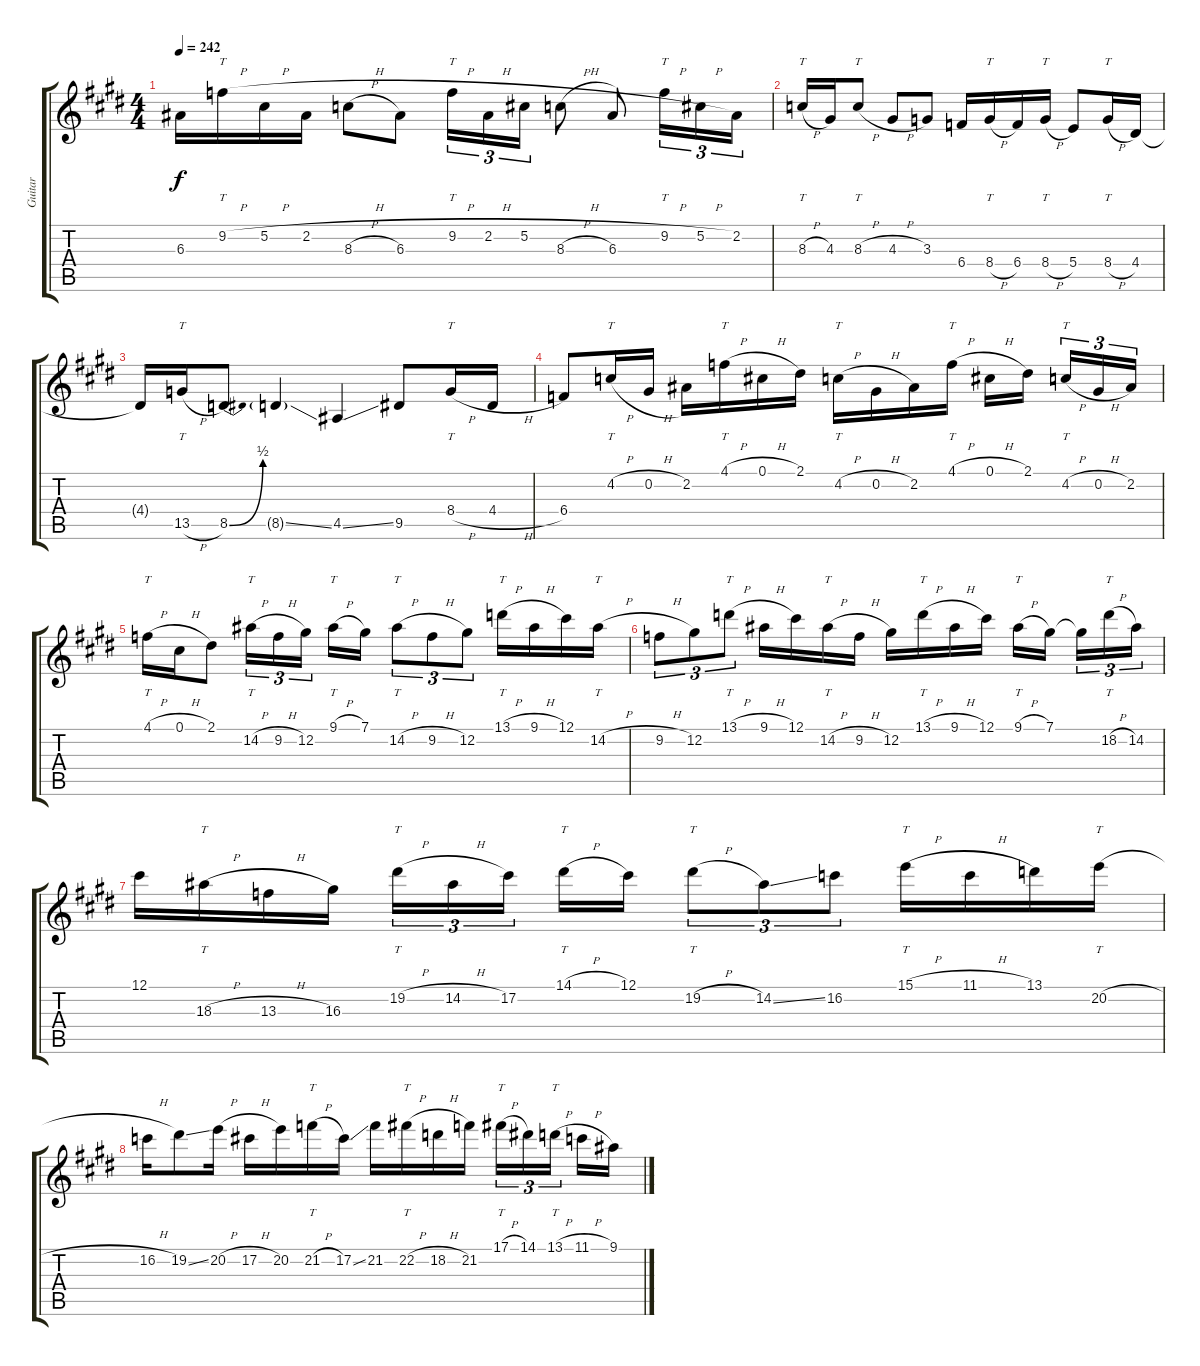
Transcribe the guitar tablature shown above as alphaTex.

\track ("Guitar" "Guitar") {instrument distortionguitar}
\staff {score tabs}
\tuning (Db4 Ab3 E3 B2 Gb2 Db2) {hide}
\ts (4 4)
\tempo 242
\clef g2
\ks e
6.3.16{dy f} 9.2{h}.16{tt} 5.2{h}.16 2.2{h}.16 8.3{h}.8 6.3.8 9.2{h}.16{tt tu (3 2)} 2.2{h}.16{tu (3 2)} 5.2{h}.16{tu (3 2)} 8.3{h}.8 6.3.8 9.2{h}.16{tt tu (3 2)} 5.2{h}.16{tu (3 2)} 2.2.16{tu (3 2)} |
8.3{h}.16{tt} 4.3.16 8.3{h}.8{tt} 4.3{h}.8 3.3.8 6.4.16 8.4{h}.16{tt} 6.4.16 8.4{h}.16{tt} 5.4.8 8.4{h}.16{tt} 4.4.16 |
4.4{t}.16 13.5{h}.16{tt} 8.5{be (bend 0 0 60 2)}.8 8.5{ss g}.4 4.5{ss}.4 9.5.8 8.4{h}.16{tt} 4.4{h}.16 |
6.4.8 4.2{h}.16{tt} 0.2{h}.16 2.2.16 4.1{h}.16{tt} 0.1{h}.16 2.1.16 4.2{h}.16{tt} 0.2{h}.16 2.2.16 4.1{h}.16{tt} 0.1{h}.16 2.1.16{beam splitsecondary} 4.2{h}.16{tt tu (3 2)} 0.2{h}.16{tu (3 2)} 2.2.16{tu (3 2)} |
4.1{h}.16{tt} 0.1{h}.16 2.1.8 14.2{h}.16{tt tu (3 2)} 9.2{h}.16{tu (3 2)} 12.2.16{tu (3 2) beam splitsecondary} 9.1{h}.16{tt} 7.1.16 14.2{h}.8{tt tu (3 2)} 9.2{h}.8{tu (3 2)} 12.2.8{tu (3 2)} 13.1{h}.16{tt} 9.1{h}.16 12.1.16 14.2{h}.16{tt} |
9.2{h}.8{tu (3 2)} 12.2.8{tu (3 2)} 13.1{h}.8{tt tu (3 2)} 9.1{h}.16 12.1.16 14.2{h}.16{tt} 9.2{h}.16 12.2.16 13.1{h}.16{tt} 9.1{h}.16 12.1.16 9.1{h}.16{tt} 7.1.16{beam splitsecondary} 7.1{t}.16{tu (3 2)} 18.2{h}.16{tt tu (3 2)} 14.2.16{tu (3 2)} |
12.1.16 18.3{h}.16{tt} 13.3{h}.16 16.3.16 19.2{h}.16{tt tu (3 2)} 14.2{h}.16{tu (3 2)} 17.2.16{tu (3 2) beam splitsecondary} 14.1{h}.16{tt} 12.1.16 19.2{h}.8{tt tu (3 2)} 14.2{ss}.8{tu (3 2)} 16.2.8{tu (3 2)} 15.1{h}.16{tt} 11.1{h}.16 13.1.16 20.2{h}.16{tt} |
16.2{h}.16 19.2{ss}.8 20.2{h}.16 17.2{h}.16 20.2.16 21.2{h}.16{tt} 17.2{ss}.16 21.2.16 22.2{h}.16{tt} 18.2{h}.16 21.2.16 17.1{h}.16{tt tu (3 2)} 14.1.16{tu (3 2)} 13.1{h}.16{tt tu (3 2) beam splitsecondary} 11.1{h}.16 9.1{h}.16
